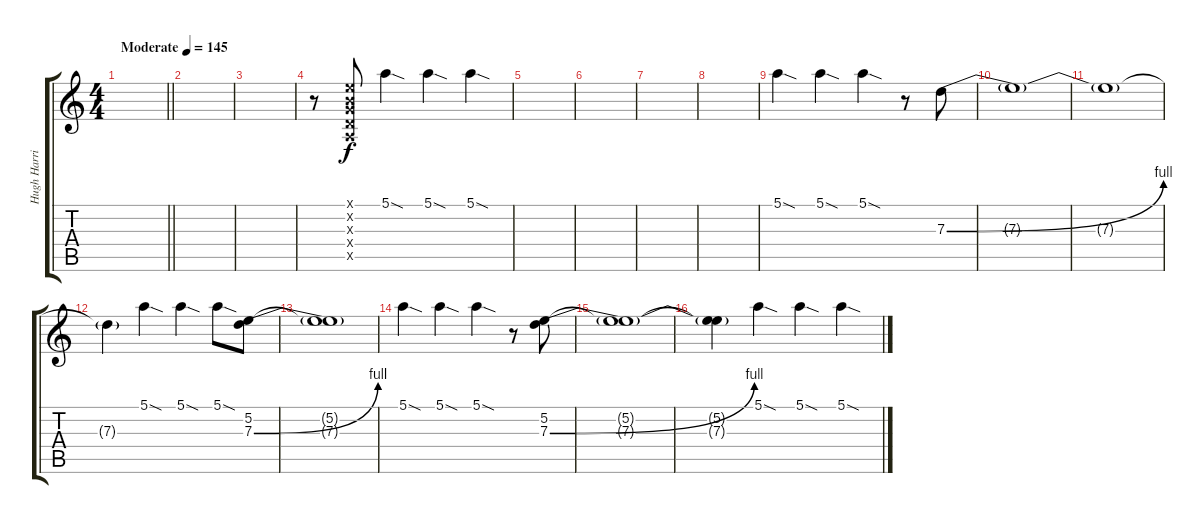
\track ("Hugh Harris (Lead Guitar)" "Hugh Harri") {instrument overdrivenguitar}
\staff {score tabs}
\tuning (E4 B3 G3 D3 A2 E2) {hide}
\ts (4 4)
\tempo (145 "Moderate")
\clef g2
\barLineRight lightlight
\ks c
|
|
|
r.8 (0.1{x} 0.2{x} 0.3{x} 0.4{x} 0.5{x}).8 5.1{sod}.4{volume 5} 5.1{sod}.4 5.1{sod}.4 |
|
|
|
|
5.1{sod}.4{volume 5} 5.1{sod}.4 5.1{sod}.4 r.8 7.3{be (bend 0 0 60 4)}.8{volume 13} |
7.3{t}.1 |
7.3{t}.1 |
7.3{t}.4 5.1{sod}.4{volume 5} 5.1{sod}.4 5.1{sod}.8 (5.2 7.3{be (bend 0 0 60 4)}).8{volume 13} |
(5.2{t} 7.3{t}).1 |
5.1{sod}.4{volume 5} 5.1{sod}.4 5.1{sod}.4 r.8 (5.2 7.3{be (bend 0 0 60 4)}).8{volume 13} |
(5.2{t} 7.3{t}).1 |
(5.2{t} 7.3{t}).4 5.1{sod}.4{volume 5} 5.1{sod}.4 5.1{sod}.4
